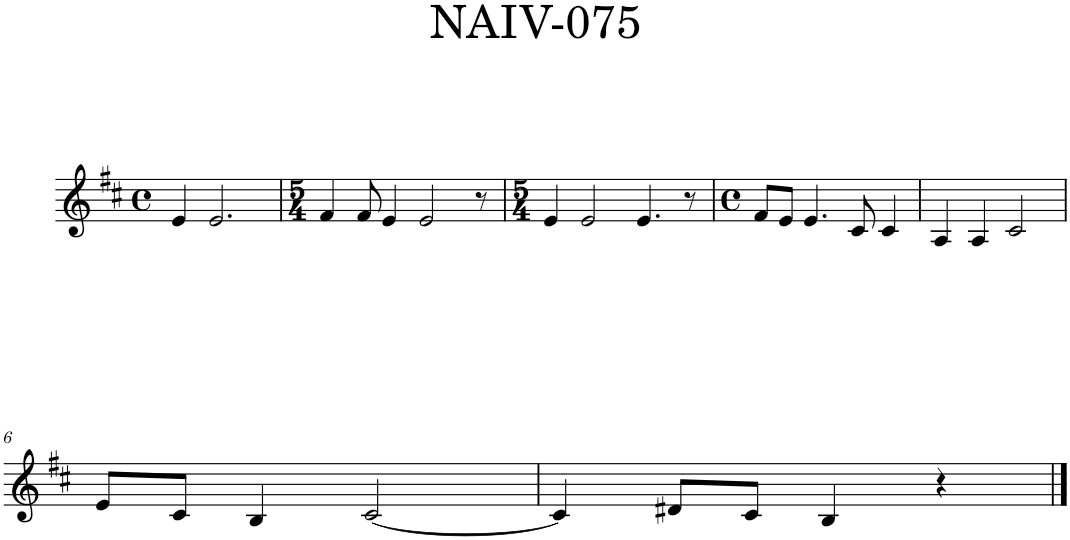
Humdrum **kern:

**kern
*part1
*staff1
*I"Piano
*I'Pno.
*clefG2
*k[f#c#]
*M4/4
*met(c)
=1
4e/
2.e/
=2
*M5/4
4f#/
8f#/
4e/
2e/
8r
=3
*M5/4
4e/
2e/
4.e/
8r
=4
*M4/4
*met(c)
8f#/L
8e/J
4.e/
8c#/
4c#/
=5
4A/
4A/
2c#/
!!LO:LB:g=z
=6
8e/L
8c#/J
4B/
[2c#/
=7
4c#/]
8d#X/L
8c#/J
4B/
4r
==
*-
